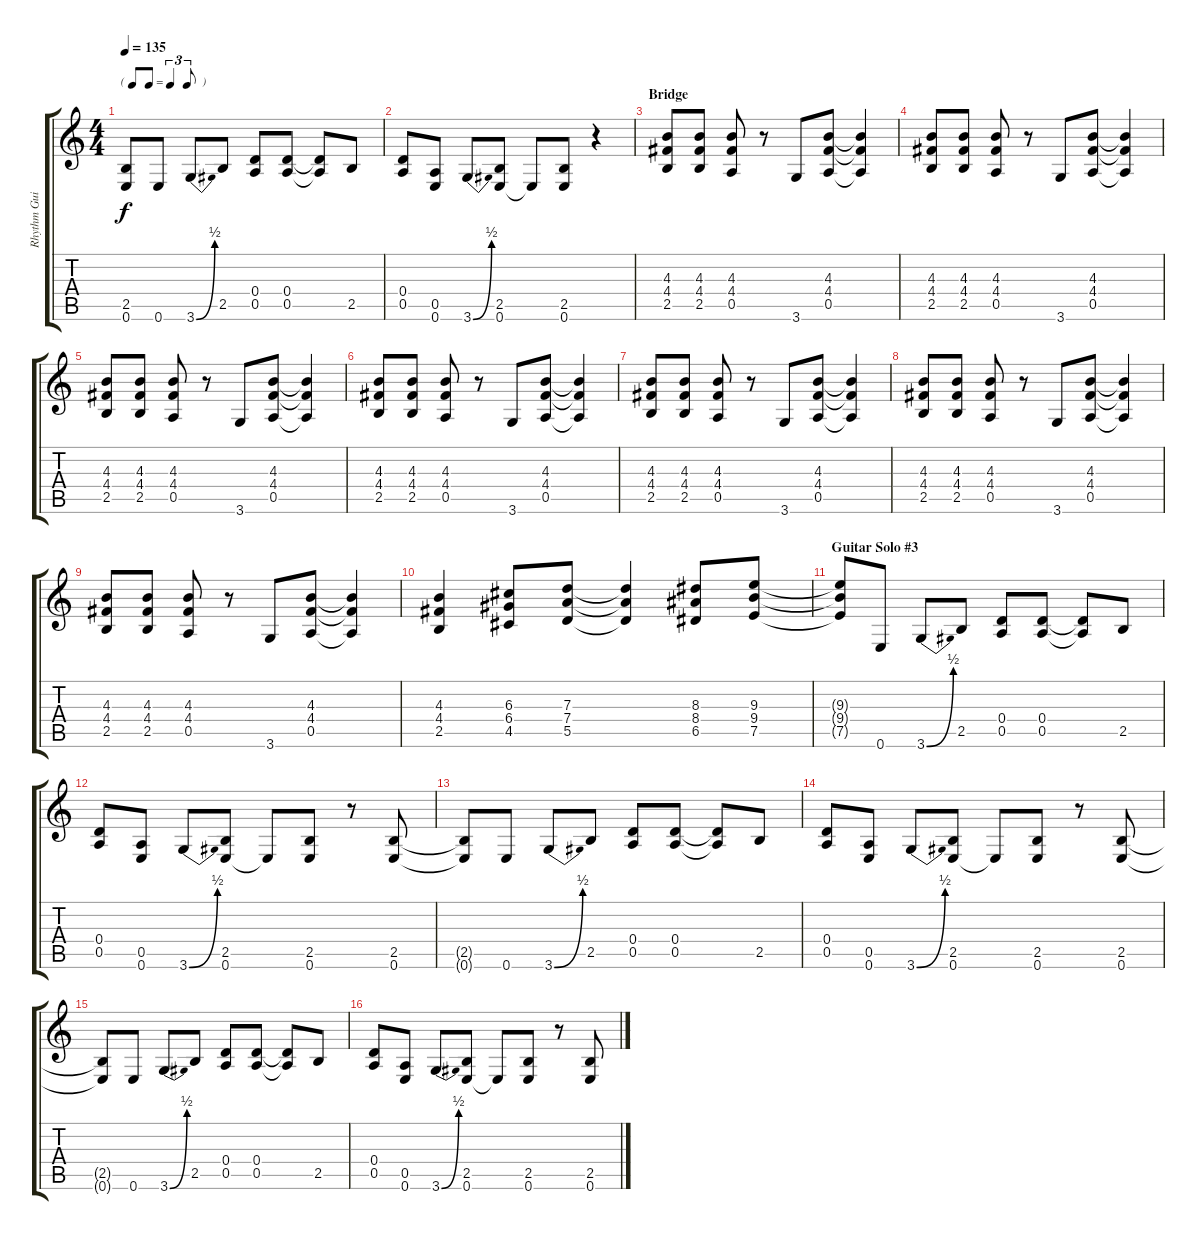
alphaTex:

\track ("Rhythm Guitar" "Rhythm Gui") {instrument overdrivenguitar}
\staff {score tabs}
\tuning (E4 B3 G3 D3 A2 E2) {hide}
\ts (4 4)
\tf triplet8th
\tempo 135
\clef g2
\ks c
(2.5{t} 0.6{t}).8{dy f} 0.6.8 3.6{be (bend 0 0 60 2)}.8 2.5.8 (0.4 0.5).8 (0.4 0.5).8 (0.4{t} 0.5{t}).8 2.5.8 |
(0.4 0.5).8 (0.5 0.6).8 3.6{be (bend 0 0 60 2)}.8 (2.5 0.6).8 0.6{t}.8 (2.5 0.6).8 r.4 |
\section ("" "Bridge")
(4.3 4.4 2.5).8 (4.3 4.4 2.5).8 (4.3 4.4 0.5).8 r.8 3.6.8 (4.3 4.4 0.5).8 (4.3{t} 4.4{t} 0.5{t}).4 |
(4.3 4.4 2.5).8 (4.3 4.4 2.5).8 (4.3 4.4 0.5).8 r.8 3.6.8 (4.3 4.4 0.5).8 (4.3{t} 4.4{t} 0.5{t}).4 |
(4.3 4.4 2.5).8 (4.3 4.4 2.5).8 (4.3 4.4 0.5).8 r.8 3.6.8 (4.3 4.4 0.5).8 (4.3{t} 4.4{t} 0.5{t}).4 |
(4.3 4.4 2.5).8 (4.3 4.4 2.5).8 (4.3 4.4 0.5).8 r.8 3.6.8 (4.3 4.4 0.5).8 (4.3{t} 4.4{t} 0.5{t}).4 |
(4.3 4.4 2.5).8 (4.3 4.4 2.5).8 (4.3 4.4 0.5).8 r.8 3.6.8 (4.3 4.4 0.5).8 (4.3{t} 4.4{t} 0.5{t}).4 |
(4.3 4.4 2.5).8 (4.3 4.4 2.5).8 (4.3 4.4 0.5).8 r.8 3.6.8 (4.3 4.4 0.5).8 (4.3{t} 4.4{t} 0.5{t}).4 |
(4.3 4.4 2.5).8 (4.3 4.4 2.5).8 (4.3 4.4 0.5).8 r.8 3.6.8 (4.3 4.4 0.5).8 (4.3{t} 4.4{t} 0.5{t}).4 |
(4.3 4.4 2.5).4 (6.3 6.4 4.5).8 (7.3 7.4 5.5).8 (7.3{t} 7.4{t} 5.5{t}).4 (8.3 8.4 6.5).8 (9.3 9.4 7.5).8 |
\section ("" "Guitar Solo #3")
(9.3{t} 9.4{t} 7.5{t}).8 0.6.8 3.6{be (bend 0 0 60 2)}.8 2.5.8 (0.4 0.5).8 (0.4 0.5).8 (0.4{t} 0.5{t}).8 2.5.8 |
(0.4 0.5).8 (0.5 0.6).8 3.6{be (bend 0 0 60 2)}.8 (2.5 0.6).8 0.6{t}.8 (2.5 0.6).8 r.8 (2.5 0.6).8 |
(2.5{t} 0.6{t}).8 0.6.8 3.6{be (bend 0 0 60 2)}.8 2.5.8 (0.4 0.5).8 (0.4 0.5).8 (0.4{t} 0.5{t}).8 2.5.8 |
(0.4 0.5).8 (0.5 0.6).8 3.6{be (bend 0 0 60 2)}.8 (2.5 0.6).8 0.6{t}.8 (2.5 0.6).8 r.8 (2.5 0.6).8 |
(2.5{t} 0.6{t}).8 0.6.8 3.6{be (bend 0 0 60 2)}.8 2.5.8 (0.4 0.5).8 (0.4 0.5).8 (0.4{t} 0.5{t}).8 2.5.8 |
(0.4 0.5).8 (0.5 0.6).8 3.6{be (bend 0 0 60 2)}.8 (2.5 0.6).8 0.6{t}.8 (2.5 0.6).8 r.8 (2.5 0.6).8
